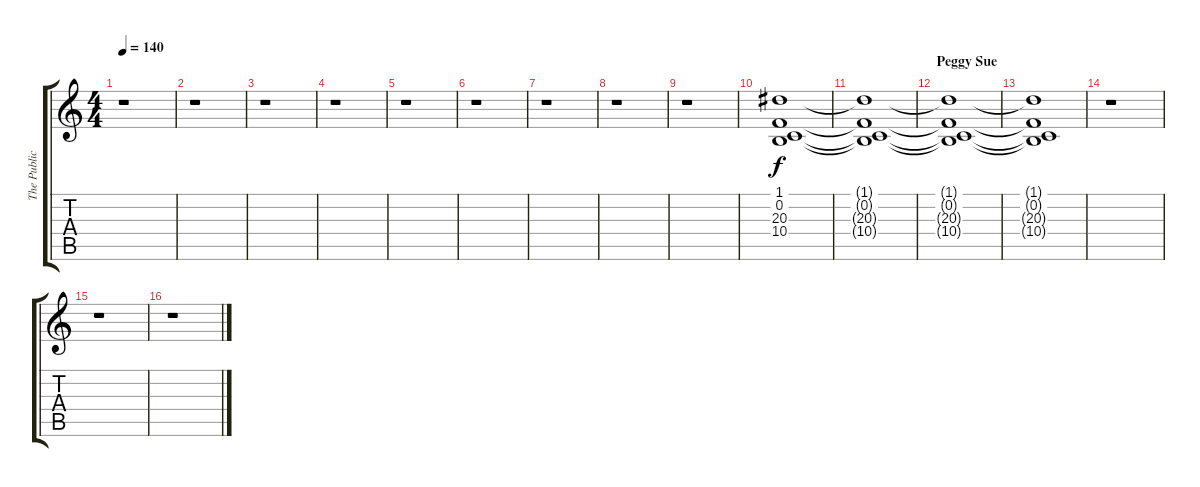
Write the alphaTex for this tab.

\track ("The Public" "The Public") {instrument applause}
\staff {score tabs}
\tuning (E4 B3 G3 D3 A2 E2) {hide}
\ts (4 4)
\tempo 140
\clef g2
\ks c
r.1{dy f} |
r.1 |
r.1 |
r.1 |
r.1 |
r.1 |
r.1 |
r.1 |
r.1 |
(1.1 0.2 20.3 10.4).1 |
(1.1{t} 0.2{t} 20.3{t} 10.4{t}).1 |
\section ("" "Peggy Sue")
(1.1{t} 0.2{t} 20.3{t} 10.4{t}).1 |
(1.1{t} 0.2{t} 20.3{t} 10.4{t}).1 |
r.1 |
r.1 |
r.1
